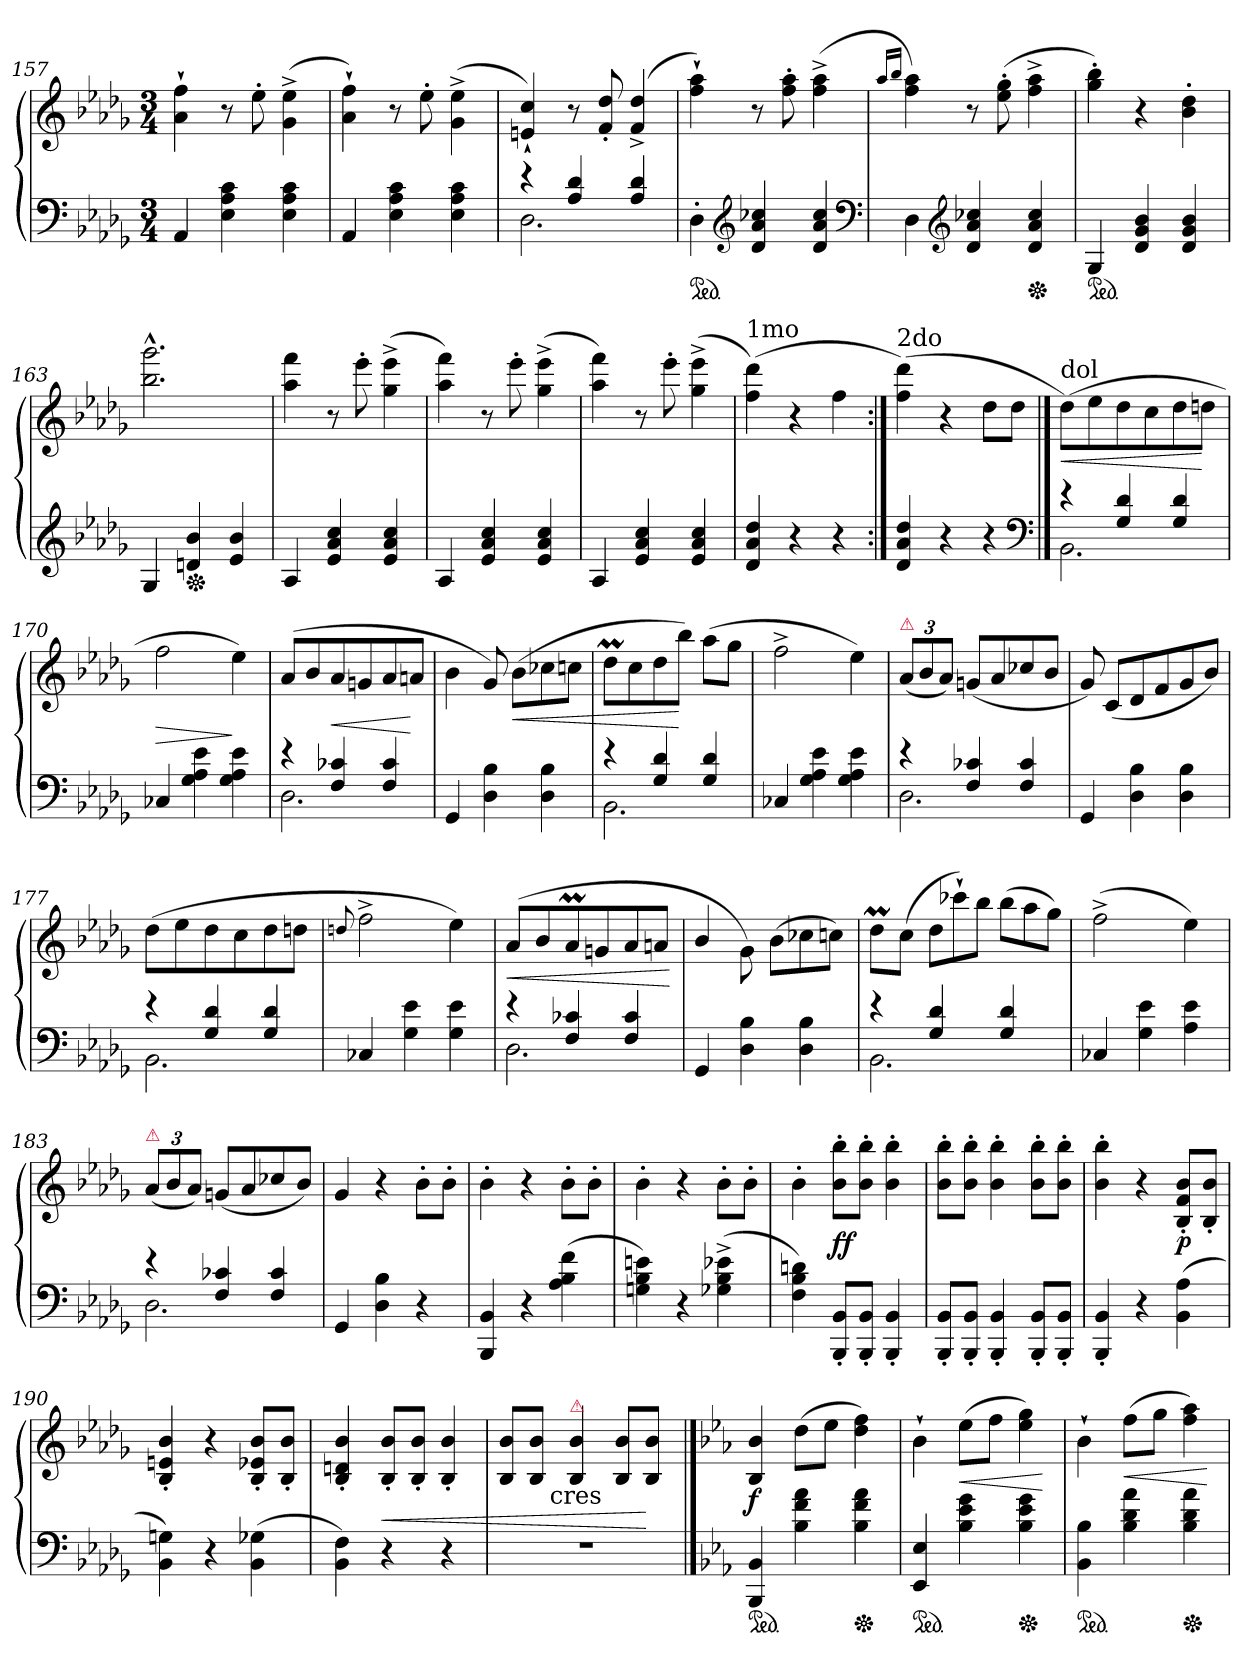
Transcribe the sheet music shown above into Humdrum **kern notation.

**kern	**kern	**dynam
*part1	*part1	*part1
*staff2	*staff1	*staff1/2
*clefF4	*clefG2	*
*k[b-e-a-d-g-]	*k[b-e-a-d-g-]	*
*M3/4	*M3/4	*
=157	=157	=157
4AA-	4a-` 4ff`	.
4E- 4A- 4c	8r	.
.	8ee-'	.
4E- 4A- 4c	(4g-^ 4ee-^	.
=158	=158	=158
4AA-	4a-` 4ff`)	.
4E- 4A- 4c	8r	.
.	8ee-'\	.
4E- 4A- 4c	(4g-^ 4ee-^	.
=159	=159	=159
*^	*	*
4re	2.D-	4en` 4cc`)	.
4A- 4d-	.	8r	.
.	.	8f' 8dd-'	.
4A- 4d-	.	(4f^ 4dd-^	.
*v	*v	*	*
=160	=160	=160
*ped	*	*
4D-'	4ff` 4aa-`)	.
*clefG2	*	*
4d- 4a- 4cc-X	8r	.
.	8ff' 8aa-'	.
4d- 4a- 4cc-	(4ff^< 4aa-^<	.
*clefF4	*	*
=161	=161	=161
.	16qqaa-/LL	.
.	16qqbb-/JJ	.
4D-	4ff 4aa-)	.
*clefG2	*	*
4d- 4a- 4cc-X	8r	.
.	(8ee-' 8gg-'	.
*Xped	*	*
4d- 4a- 4cc-	4ff^< 4aa-^<	.
=162	=162	=162
*ped	*	*
4G-	4gg-' 4bb-')	.
4d- 4g- 4b-	4r	.
4d- 4g- 4b-	4b-' 4dd-'	.
=163	=163	=163
4G-	2.bb-^^ 2.ggg-^^	.
*Xped	*	*
4dn 4b-	.	.
4e- 4b-	.	.
=164	=164	=164
4A-	4aa- 4fff	.
4e- 4a- 4cc	8r	.
.	8eee-'	.
4e- 4a- 4cc	(4gg-^< 4eee-^<	.
=165	=165	=165
4A-	4aa- 4fff)	.
4e- 4a- 4cc	8r	.
.	8eee-'	.
4e- 4a- 4cc	(4gg-^< 4eee-^<	.
=166	=166	=166
4A-	4aa- 4fff)	.
4e- 4a- 4cc	8r	.
.	8eee-'	.
4e- 4a- 4cc	(4gg-^< 4eee-^<	.
=167	=167	=167
!	!LO:TX:a:t=1mo	!
4d- 4a- 4dd-	(4ff\ 4ddd-\)	.
4r	4r	.
4r	4ff	.
=168:|!	=168:|!	=168:|!
!	!LO:TX:a:t=2do	!
4d- 4a- 4dd-	(4ff 4ddd-)	.
4r	4r	.
4r	8dd-L	.
.	8dd-J	.
*clefF4	*	*
==169	==169	==169
*^	*	*
!	!	!LO:TX:a:t=dol	!
4re	2.BB-	(8dd-L)	<
.	.	8ee-	.
4G- 4d-	.	8dd-	.
.	.	8cc	.
4G- 4d-	.	8dd-	.
.	.	8ddnJ	[
*v	*v	*	*
=170	=170	=170
4C-X	2ff	>
4G- 4A- 4e-	.	.
4G- 4A- 4e-	4ee-)	]
=171	=171	=171
*^	*	*
4re	2.D-	(8a-L	.
.	.	8b-	.
4F 4c-X	.	8a-	<
.	.	8gn	.
4F 4c-	.	8a-	.
.	.	8anJ	[
*v	*v	*	*
=172	=172	=172
4GG-	4b-	.
4D- 4B-	8g-)	.
.	(>8b-L	<
4D- 4B-	8cc-X	.
.	8ccnJ	.
=173	=173	=173
*^	*	*
4re	2.BB-	8dd-ML	.
.	.	8cc	.
4G- 4d-	.	8dd-	.
.	.	8bb-J)	[
4G- 4d-	.	(8aa-L	.
.	.	8gg-J	.
*v	*v	*	*
=174	=174	=174
4C-X	2ff^<	.
4G- 4A- 4e-	.	.
4G- 4A- 4e-	4ee-)	.
=175	=175	=175
*^	*	*
!	!	!LO:TX:a:color=crimson:t=⚠	!
4re	2.D-	(<12a-L	.
.	.	12b-	.
.	.	12a-J)	.
4F 4c-X	.	(8gnL	.
.	.	8a-	.
4F 4c-	.	8cc-X	.
.	.	8b-J	.
*v	*v	*	*
=176	=176	=176
4GG-	8g-)	.
.	(<8cL	.
4D- 4B-	8d-	.
.	8f	.
4D- 4B-	8g-	.
.	8b-J)	.
=177	=177	=177
*^	*	*
4re	2.BB-	(8dd-L	.
.	.	8ee-	.
4G- 4d-	.	8dd-	.
.	.	8cc	.
4G- 4d-	.	8dd-	.
.	.	8ddnJ	.
*v	*v	*	*
=178	=178	=178
.	8qqddn/	.
4C-X	2ff^<	.
4G- 4e-	.	.
4G- 4e-	4ee-)	.
=179	=179	=179
*^	*	*
4re	2.D-	(8a-L	<
.	.	8b-	.
4F 4c-X	.	8a-M	.
.	.	8gn	.
4F 4c-	.	8a-	.
.	.	8anJ	.
*v	*v	*	*
.	.	[
=180	=180	=180
4GG-	4b-/	.
4D- 4B-	8g-\)	.
.	(8b-L	.
4D- 4B-	8cc-X	.
.	8ccnJ)	.
=181	=181	=181
*^	*	*
4re	2.BB-	8dd-ML	.
.	.	(8ccJ	.
*	*	*Xtuplet	*
4G- 4d-	.	12dd-L	.
.	.	12ccc-X`)	.
.	.	12bb-J	.
4G- 4d-	.	(12bb-L	.
.	.	12aa-	.
.	.	12gg-J)	.
*v	*v	*	*
=182	=182	=182
4C-X	(2ff^<	.
4G- 4e-	.	.
4A- 4e-	4ee-)	.
=183	=183	=183
*^	*	*
*	*	*tuplet	*
!	!	!LO:TX:a:color=crimson:t=⚠	!
4re	2.D-	(12a-L	.
.	.	12b-	.
.	.	12a-J)	.
4F 4c-X	.	(8gnL	.
.	.	8a-	.
4F 4c-	.	8cc-X	.
.	.	8b-J)	.
*v	*v	*	*
=184	=184	=184
4GG-	4g-	.
4D- 4B-	4r	.
4r	8b-'L	.
.	8b-'J	.
=185	=185	=185
4BBB- 4BB-	4b-'	.
4r	4r	.
(4A- 4B- 4f	8b-'L	.
.	8b-'J	.
=186	=186	=186
4Gn 4B- 4en)	4b-'	.
4r	4r	.
(4G-X^< 4B-^< 4e-X^<	8b-'L	.
.	8b-'J	.
=187	=187	=187
4F 4B- 4dn)	4b-'	.
8BBB-' 8BB-'L	8b-' 8bb-'L	ff
8BBB-' 8BB-'J	8b-' 8bb-'J	.
4BBB-' 4BB-'	4b-' 4bb-'	.
=188	=188	=188
8BBB-' 8BB-'L	8b-' 8bb-'L	.
8BBB-' 8BB-'J	8b-' 8bb-'J	.
4BBB-' 4BB-'	4b-' 4bb-'	.
8BBB-' 8BB-'L	8b-' 8bb-'L	.
8BBB-' 8BB-'J	8b-' 8bb-'J	.
=189	=189	=189
4BBB-' 4BB-'	4b-' 4bb-'	.
4r	4r	.
(4BB- 4A-	8B-' 8f' 8b-'L	p
.	8B-' 8b-'J	.
=190	=190	=190
4BB- 4Gn)	4B-' 4en' 4b-'	.
4r	4r	.
(4BB- 4G-X	8B-' 8e-X' 8b-'L	.
.	8B-' 8b-'J	.
=191	=191	=191
4BB- 4F)	4B-' 4dn' 4b-'	.
4r	8B-' 8b-'L	<
.	8B-' 8b-'J	.
4r	4B-' 4b-'	.
=192	=192	=192
*	*^	*
2.rF	8B- 8b-L	8.ryy	.
.	8B- 8b-J	.	.
!	!	!LO:TX:c:t=cres	!
.	.	2ryy	.
!	!LO:TX:a:color=crimson:t=⚠	!	!
.	4B- 4b-	.	.
.	8B- 8b-L	.	.
.	8B- 8b-J	.	[
.	.	16ryy	.
*	*v	*v	*
==193	==193	==193
*k[b-e-a-]	*k[b-e-a-]	*
*ped	*	*
4BBB- 4BB-	4B- 4b-	f
4B- 4f 4a-	(8ddL	.
.	8ee-J	.
*Xped	*	*
4B- 4f 4a-	4dd 4ff)	.
=194	=194	=194
*ped	*	*
4EE- 4E-	4b-`	.
4B- 4e- 4g	(8ee-L	<
.	8ffJ	.
*Xped	*	*
4B- 4e- 4g	4ee- 4gg)	.
.	.	[
=195	=195	=195
*ped	*	*
4BB- 4B-	4b-`	.
4B- 4d 4a-	(8ffL	<
.	8ggJ	.
*Xped	*	*
4B- 4d 4a-	4ff 4aa-)	.
.	.	[
=	=	=
*-	*-	*-
